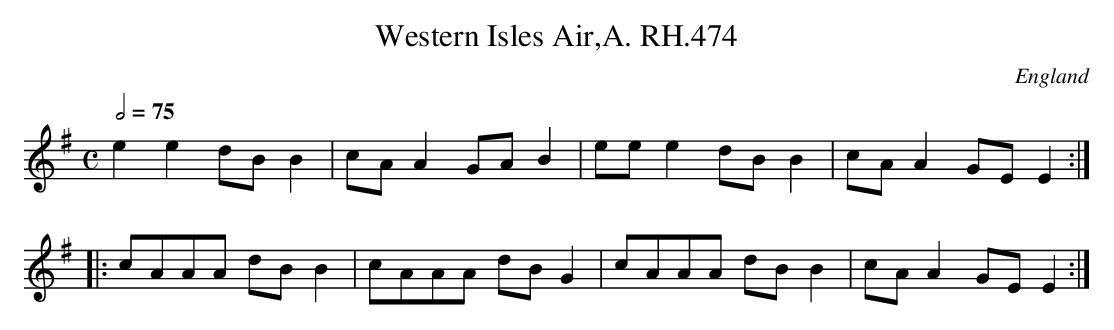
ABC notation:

X:1
T:Western Isles Air,A. RH.474
L:1/8
M:C
O:England
Q:2/4=75
K:G
e2e2 dBB2|cAA2 GAB2|eee2 dBB2|cAA2 GEE2:|!
|:cAAA dBB2|cAAA dBG2|cAAA dBB2|cAA2 GEE2:|
